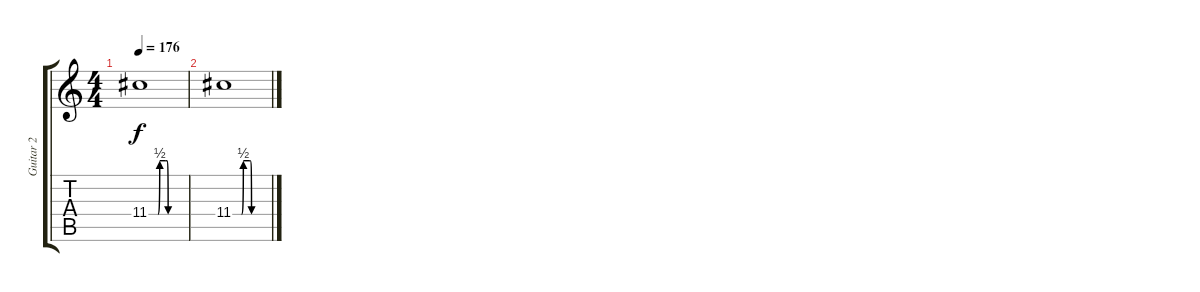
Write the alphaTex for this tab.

\track ("Guitar 2" "Guitar 2") {instrument overdrivenguitar}
\staff {score tabs}
\tuning (E4 B3 G3 D3 A2 D2) {hide}
\ts (4 4)
\tempo 176
\clef g2
\ks c
11.4{be (custom 0 0 15 0 18 2 28 2 30 2 32 0 45 0 60 0)}.1{dy f volume 4} |
11.4{be (custom 0 0 15 0 18 2 28 2 30 2 32 0 45 0 60 0)}.1{volume 2}
